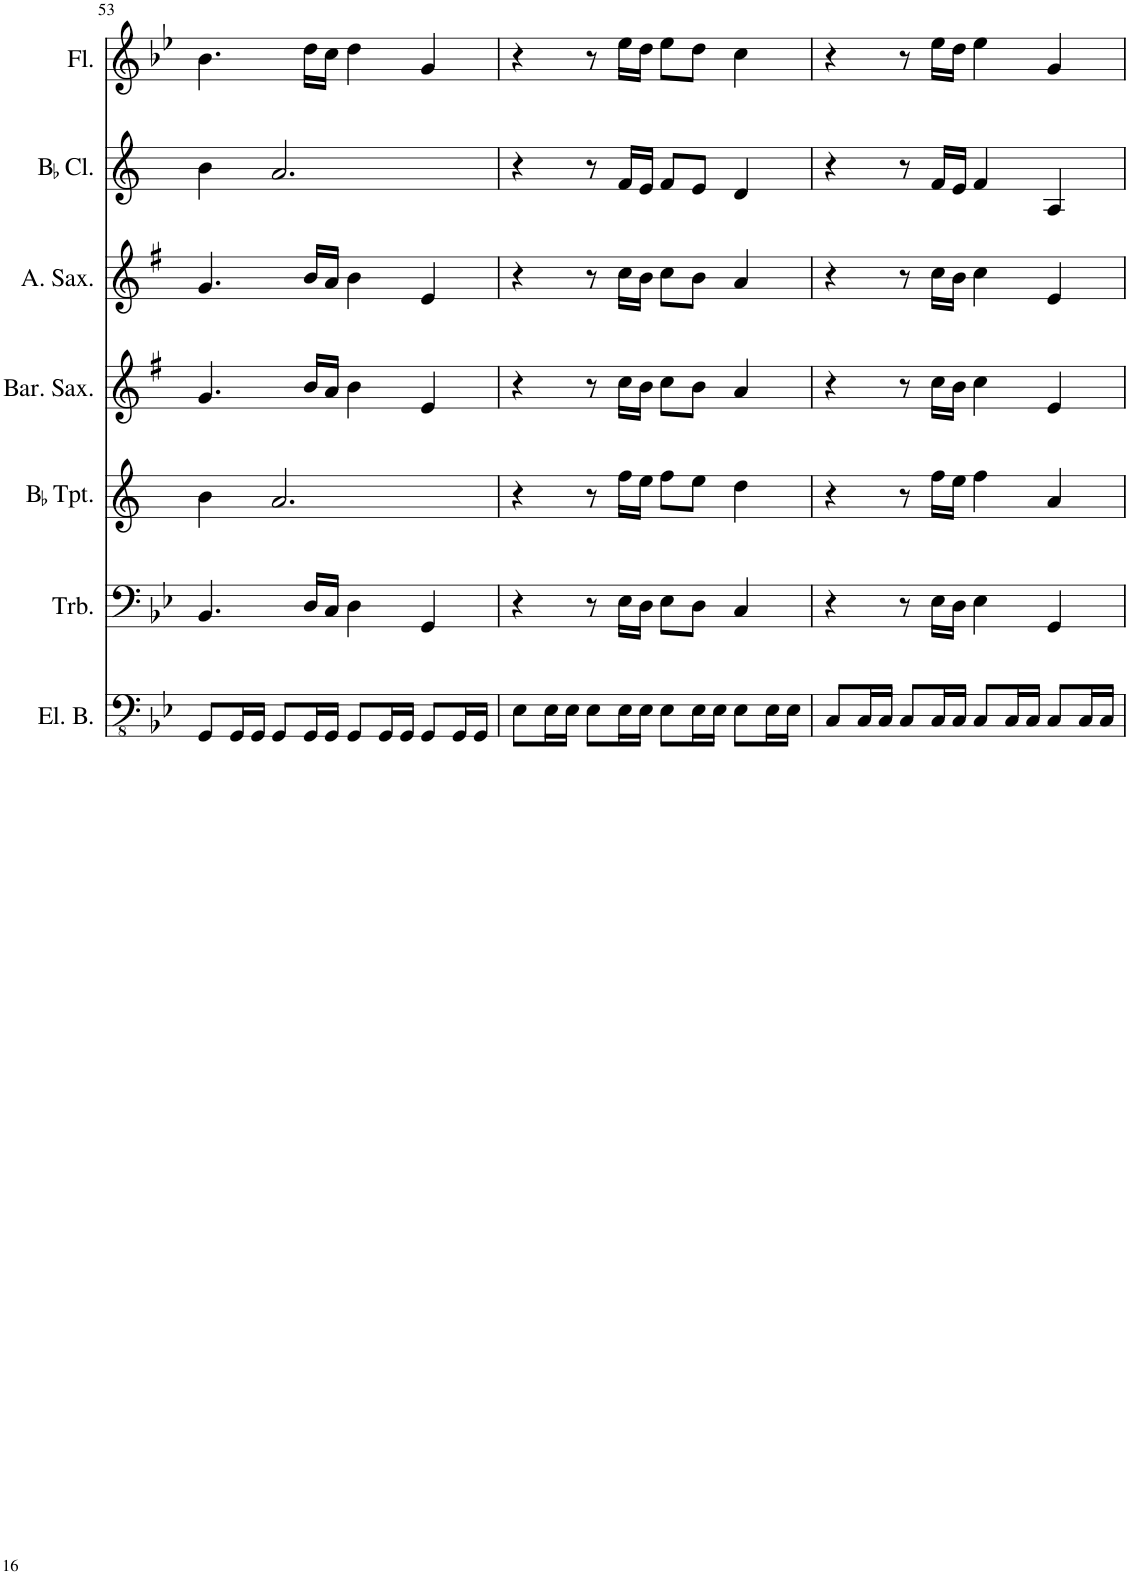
**kern	**kern	**kern	**kern	**kern	**kern	**kern
*part7	*part6	*part5	*part4	*part3	*part2	*part1
*staff7	*staff6	*staff5	*staff4	*staff3	*staff2	*staff1
*I"Electric Bass	*I"Trombone	*I"BaccidentalFlat Trumpet	*I"Baritone Saxophone	*I"Alto Saxophone	*I"BaccidentalFlat Clarinet	*I"Flute
*I'El. B.	*I'Trb.	*I'BaccidentalFlat Tpt.	*I'Bar. Sax.	*I'A. Sax.	*I'BaccidentalFlat Cl.	*I'Fl.
!!LO:PB:g=z
*clefFv4	*clefF4	*clefG2	*clefG2	*clefG2	*clefG2	*clefG2
*	*	*Trd1c2	*Trd12c21	*Trd5c9	*Trd1c2	*
*k[b-e-]	*k[b-e-]	*k[]	*k[f#]	*k[f#]	*k[]	*k[b-e-]
*M4/4	*M4/4	*M4/4	*M4/4	*M4/4	*M4/4	*M4/4
=53	=53	=53	=53	=53	=53	=53
8GGG/L	4.BB-/	4b\	4.g/	4.g/	4b\	4.b-\
16GGG/L	.	.	.	.	.	.
16GGG/JJ	.	.	.	.	.	.
8GGG/L	.	2.a/	.	.	2.a/	.
16GGG/L	16D/LL	.	16b/LL	16b/LL	.	16dd\LL
16GGG/JJ	16C/JJ	.	16a/JJ	16a/JJ	.	16cc\JJ
8GGG/L	4D\	.	4b\	4b\	.	4dd\
16GGG/L	.	.	.	.	.	.
16GGG/JJ	.	.	.	.	.	.
8GGG/L	4GG/	.	4e/	4e/	.	4g/
16GGG/L	.	.	.	.	.	.
16GGG/JJ	.	.	.	.	.	.
=54	=54	=54	=54	=54	=54	=54
8EE-\L	4r	4r	4r	4r	4r	4r
16EE-\L	.	.	.	.	.	.
16EE-\JJ	.	.	.	.	.	.
8EE-\L	8r	8r	8r	8r	8r	8r
16EE-\L	16E-\LL	16ff\LL	16cc\LL	16cc\LL	16f/LL	16ee-\LL
16EE-\JJ	16D\JJ	16ee\JJ	16b\JJ	16b\JJ	16e/JJ	16dd\JJ
8EE-\L	8E-\L	8ff\L	8cc\L	8cc\L	8f/L	8ee-\L
16EE-\L	8D\J	8ee\J	8b\J	8b\J	8e/J	8dd\J
16EE-\JJ	.	.	.	.	.	.
8EE-\L	4C/	4dd\	4a/	4a/	4d/	4cc\
16EE-\L	.	.	.	.	.	.
16EE-\JJ	.	.	.	.	.	.
=55	=55	=55	=55	=55	=55	=55
8CC/L	4r	4r	4r	4r	4r	4r
16CC/L	.	.	.	.	.	.
16CC/JJ	.	.	.	.	.	.
8CC/L	8r	8r	8r	8r	8r	8r
16CC/L	16E-\LL	16ff\LL	16cc\LL	16cc\LL	16f/LL	16ee-\LL
16CC/JJ	16D\JJ	16ee\JJ	16b\JJ	16b\JJ	16e/JJ	16dd\JJ
8CC/L	4E-\	4ff\	4cc\	4cc\	4f/	4ee-\
16CC/L	.	.	.	.	.	.
16CC/JJ	.	.	.	.	.	.
8CC/L	4GG/	4a/	4e/	4e/	4A/	4g/
16CC/L	.	.	.	.	.	.
16CC/JJ	.	.	.	.	.	.
=	=	=	=	=	=	=
*-	*-	*-	*-	*-	*-	*-
